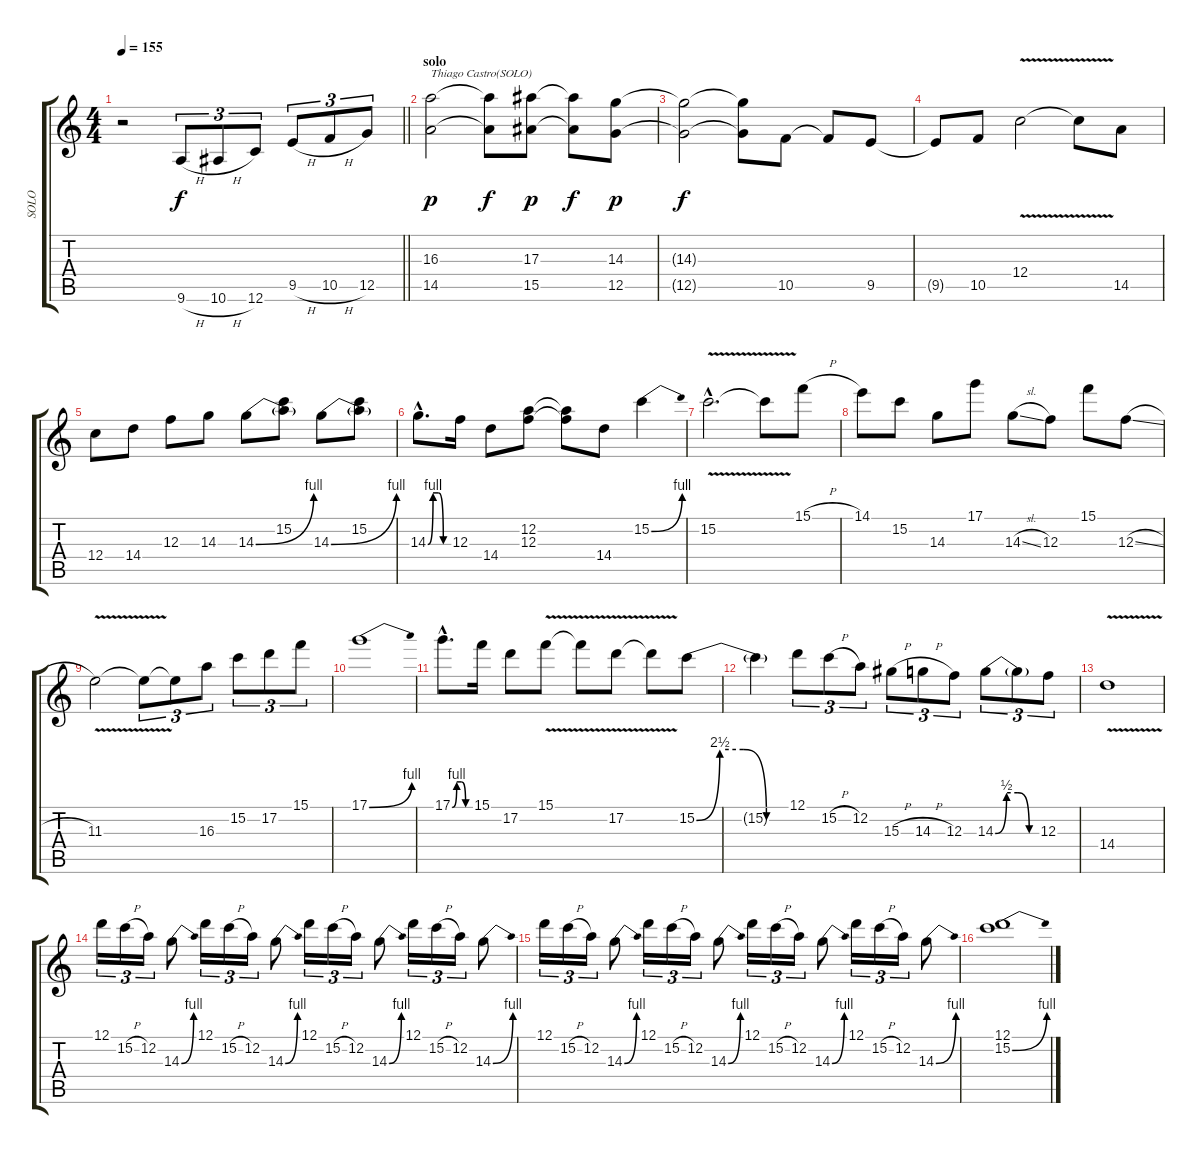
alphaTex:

\track ("SOLO" "SOLO") {instrument distortionguitar}
\staff {score tabs}
\tuning (D4 A3 F3 C3 G2 C2) {hide}
\ts (4 4)
\tempo 155
\clef g2
\barLineRight lightlight
\ks c
r.2{dy f} 9.6{h}.8{tu (3 2)} 10.6{h}.8{tu (3 2)} 12.6.8{tu (3 2)} 9.5{h}.8{tu (3 2)} 10.5{h}.8{tu (3 2)} 12.5.8{tu (3 2)} |
\section ("" "solo")
(16.3 14.5).2{txt "Thiago Castro(SOLO)" dy p} (16.3{t} 14.5{t}).8{dy f} (17.3 15.5).8{dy p} (17.3{t} 15.5{t}).8{dy f} (14.3 12.5).8{dy p} |
(14.3{t} 12.5{t}).2{dy f} (14.3{t} 12.5{t}).8 10.5.8 10.5{t}.8 9.5.8 |
9.5{t}.8 10.5.8 12.4{v}.2 12.4{t}.8 14.5.8 |
12.4.8 14.4.8 12.3.8 14.3.8 14.3{be (bend 0 0 60 4)}.8 (15.2 14.3{t}).8 14.3{be (bend 0 0 60 4)}.8 (15.2 14.3{t}).8 |
14.3{be (custom 0 0 15 4 30 4 45 0 60 0) hac}.8{d} 12.3.16 14.4.8 (12.2 12.3).8 (12.2{t} 12.3{t}).8 14.4.8 15.2{be (bend 0 0 60 4)}.4 |
15.2{v hac}.2{d} 15.2{t}.8 15.1{h}.8 |
14.1.8 15.2.8 14.3.8 17.1.8 14.3{sl}.8 12.3.8 15.1.8 12.3{sl}.8 |
11.3{v}.2 11.3{t}.8{tu (3 2)} 11.3{t}.8{tu (3 2)} 16.3.8{tu (3 2)} 15.2.8{tu (3 2)} 17.2.8{tu (3 2)} 15.1.8{tu (3 2)} |
17.1{be (bend 0 0 60 4)}.1 |
17.1{be (custom 0 0 15 4 30 4 45 0 60 0) hac}.8{d} 15.1.16 17.2.8 15.1{v}.8 15.1{t}.8 17.2{v}.8 17.2{t}.8 15.2{be (custom 0 0 15 10 30 10 45 0 60 0)}.8 |
15.2{t}.4 12.1.8{tu (3 2)} 15.2{h}.8{tu (3 2)} 12.2.8{tu (3 2)} 15.3{h}.8{tu (3 2)} 14.3{h}.8{tu (3 2)} 12.3.8{tu (3 2)} 14.3{be (custom 0 0 15 2 30 2 45 0 60 0)}.8{tu (3 2)} 14.3{t}.8{tu (3 2)} 12.3.8{tu (3 2)} |
14.4{v}.1 |
12.1.16{tu (3 2)} 15.2{h}.16{tu (3 2)} 12.2.16{tu (3 2)} 14.3{be (bend 0 0 60 4)}.8 12.1.16{tu (3 2)} 15.2{h}.16{tu (3 2)} 12.2.16{tu (3 2)} 14.3{be (bend 0 0 60 4)}.8 12.1.16{tu (3 2)} 15.2{h}.16{tu (3 2)} 12.2.16{tu (3 2)} 14.3{be (bend 0 0 60 4)}.8 12.1.16{tu (3 2)} 15.2{h}.16{tu (3 2)} 12.2.16{tu (3 2)} 14.3{be (bend 0 0 60 4)}.8 |
12.1.16{tu (3 2)} 15.2{h}.16{tu (3 2)} 12.2.16{tu (3 2)} 14.3{be (bend 0 0 60 4)}.8 12.1.16{tu (3 2)} 15.2{h}.16{tu (3 2)} 12.2.16{tu (3 2)} 14.3{be (bend 0 0 60 4)}.8 12.1.16{tu (3 2)} 15.2{h}.16{tu (3 2)} 12.2.16{tu (3 2)} 14.3{be (bend 0 0 60 4)}.8 12.1.16{tu (3 2)} 15.2{h}.16{tu (3 2)} 12.2.16{tu (3 2)} 14.3{be (bend 0 0 60 4)}.8 |
(12.1 15.2{be (bend 0 0 60 4)}).1
